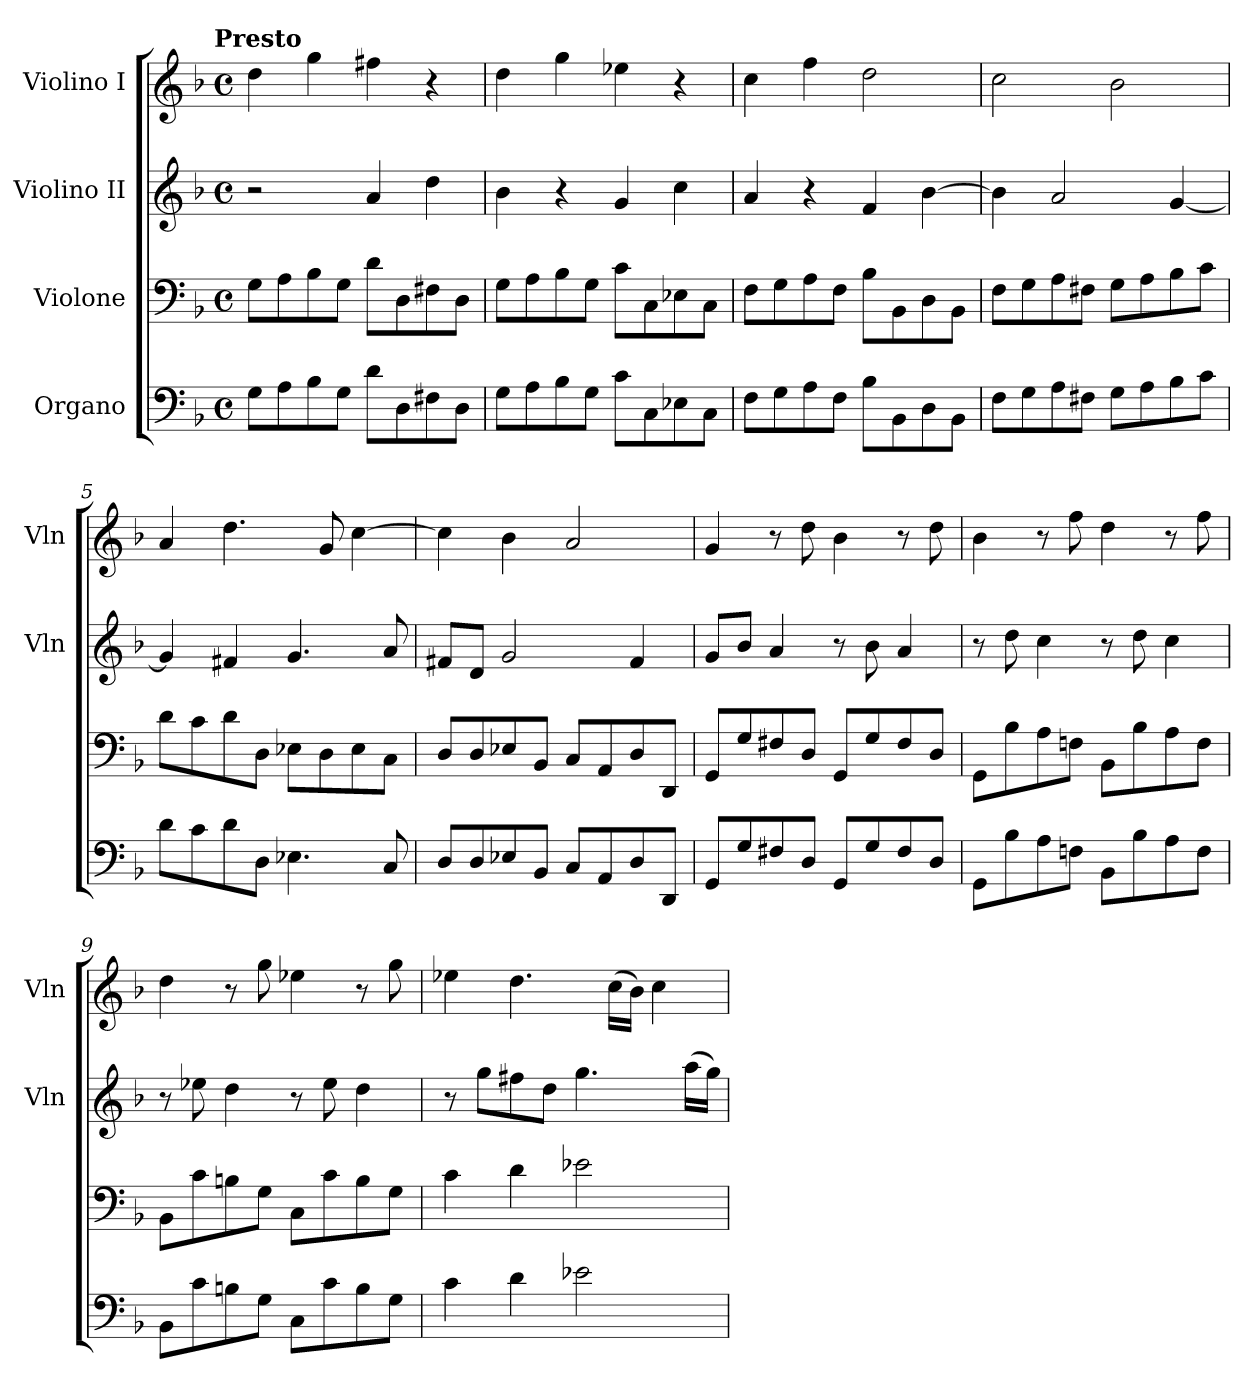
**kern	**kern	**kern	**kern
*part4	*part3	*part2	*part1
*staff4	*staff3	*staff2	*staff1
*I"Organo	*I"Violone	*I"Violino II	*I"Violino I
*	*	*I'Vln	*I'Vln
*clefF4	*clefF4	*clefG2	*clefG2
*k[b-]	*k[b-]	*k[b-]	*k[b-]
*d:	*d:	*d:	*d:
!!LO:TX:omd:t=Presto
*M4/4	*M4/4	*M4/4	*M4/4
*met(c)	*met(c)	*met(c)	*met(c)
*MM184	*MM184	*MM184	*MM184
=1	=1	=1	=1
8GL	8GL	2r	4dd
8A	8A	.	.
8B-	8B-	.	4gg
8GJ	8GJ	.	.
8dL	8dL	4a	4ff#X
8D	8D	.	.
8F#X	8F#X	4dd	4r
8DJ	8DJ	.	.
=2	=2	=2	=2
8GL	8GL	4b-	4dd
8A	8A	.	.
8B-	8B-	4r	4gg
8GJ	8GJ	.	.
8cL	8cL	4g	4ee-X
8C	8C	.	.
8E-X	8E-X	4cc	4r
8CJ	8CJ	.	.
=3	=3	=3	=3
8FL	8FL	4a	4cc
8G	8G	.	.
8A	8A	4r	4ff
8FJ	8FJ	.	.
8B-L	8B-L	4f	2dd
8BB-	8BB-	.	.
8D	8D	[4b-	.
8BB-J	8BB-J	.	.
=4	=4	=4	=4
8FL	8FL	4b-]	2cc
8G	8G	.	.
8A	8A	2a	.
8F#XJ	8F#XJ	.	.
8GL	8GL	.	2b-
8A	8A	.	.
8B-	8B-	[4g	.
8cJ	8cJ	.	.
=5	=5	=5	=5
8dL	8dL	4g]	4a
8c	8c	.	.
8d	8d	4f#X	4.dd
8DJ	8DJ	.	.
4.E-X	8E-XL	4.g	.
.	8D	.	8g
.	8E-	.	[4cc
8C	8CJ	8a	.
=6	=6	=6	=6
8DL	8DL	8f#XL	4cc]
8D	8D	8dJ	.
8E-X	8E-X	2g	4b-
8BB-J	8BB-J	.	.
8CL	8CL	.	2a
8AA	8AA	.	.
8D	8D	4f#	.
8DDJ	8DDJ	.	.
=7	=7	=7	=7
8GGL	8GGL	8gL	4g
8G	8G	8b-J	.
8F#X	8F#X	4a	8r
8DJ	8DJ	.	8dd
8GGL	8GGL	8r	4b-
8G	8G	8b-	.
8F#	8F#	4a	8r
8DJ	8DJ	.	8dd
=8	=8	=8	=8
8GGL	8GGL	8r	4b-
8B-	8B-	8dd	.
8A	8A	4cc	8r
8FnJ	8FnJ	.	8ff
8BB-L	8BB-L	8r	4dd
8B-	8B-	8dd	.
8A	8A	4cc	8r
8FJ	8FJ	.	8ff
=9	=9	=9	=9
8BB-L	8BB-L	8r	4dd
8c	8c	8ee-X	.
8Bn	8Bn	4dd	8r
8GJ	8GJ	.	8gg
8CL	8CL	8r	4ee-X
8c	8c	8ee-	.
8B	8B	4dd	8r
8GJ	8GJ	.	8gg
=10	=10	=10	=10
4c	4c	8r	4ee-X
.	.	8ggL	.
4d	4d	8ff#X	4.dd
.	.	8ddJ	.
2e-X	2e-X	4.gg	.
.	.	.	(16ccLL
.	.	.	16b-JJ)
.	.	.	4cc
.	.	(16aaLL	.
.	.	16ggJJ)	.
=	=	=	=
*-	*-	*-	*-
